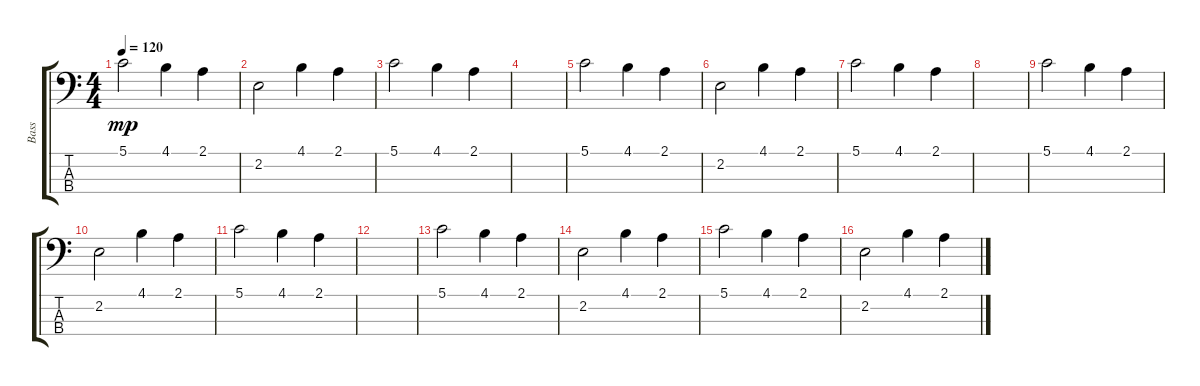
\track ("Bass" "Bass") {instrument contrabass}
\staff {score tabs}
\tuning (G2 D2 A1 E1) {hide}
\ts (4 4)
\tempo 120
\clef f4
\ks c
5.1.2{dy mp} 4.1.4 2.1.4 |
2.2.2 4.1.4 2.1.4 |
5.1.2 4.1.4 2.1.4 |
|
5.1.2 4.1.4 2.1.4 |
2.2.2 4.1.4 2.1.4 |
5.1.2 4.1.4 2.1.4 |
|
5.1.2 4.1.4 2.1.4 |
2.2.2 4.1.4 2.1.4 |
5.1.2 4.1.4 2.1.4 |
|
5.1.2 4.1.4 2.1.4 |
2.2.2 4.1.4 2.1.4 |
5.1.2 4.1.4 2.1.4 |
2.2.2 4.1.4 2.1.4
